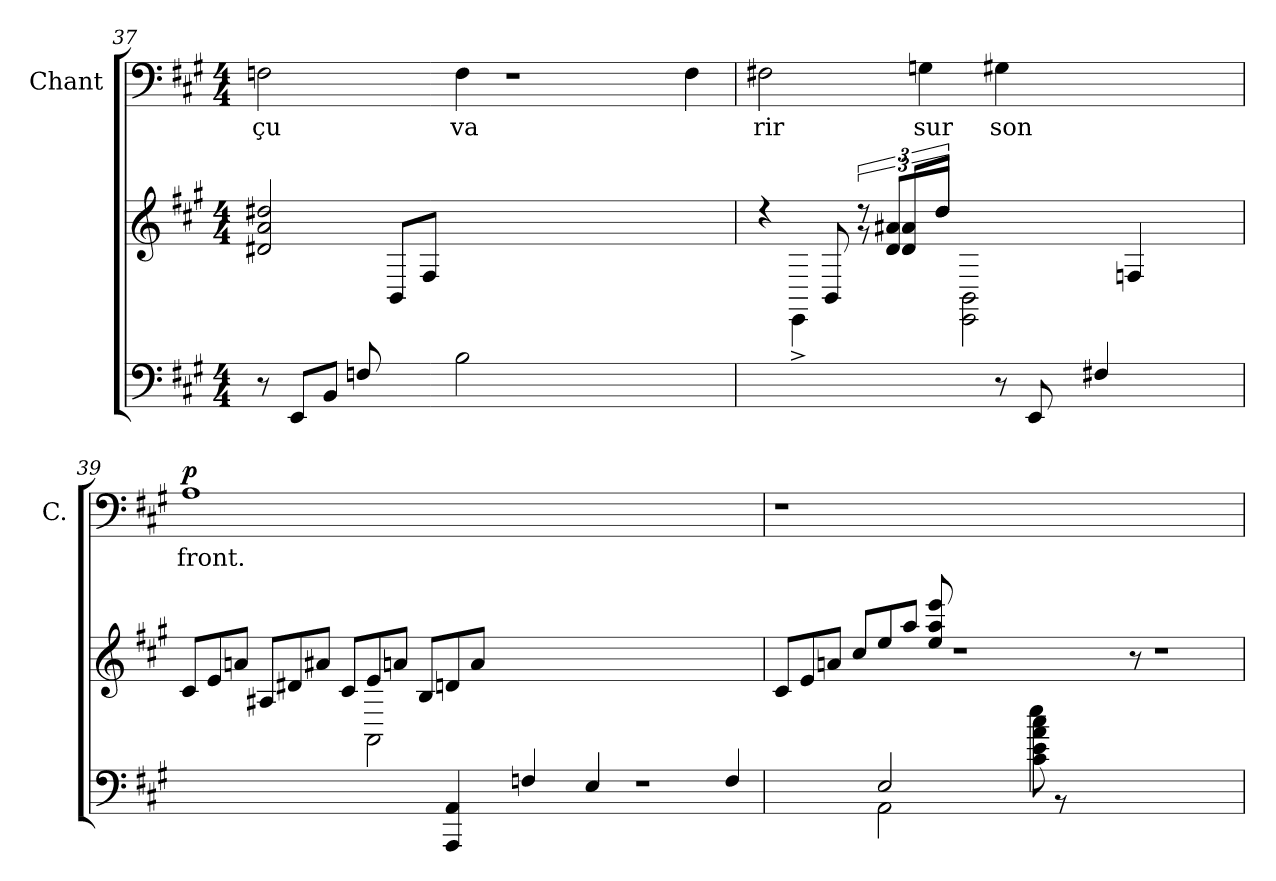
**kern	**kern	**kern	**text	**dynam
*part3	*part2	*part1	*part1	*part1
*staff3	*staff2	*staff1	*staff1	*staff1
*	*	*I"Chant	*	*
*	*	*I'C.	*	*
*clefF4	*clefG2	*clefF4	*	*
*k[f#c#g#]	*k[f#c#g#]	*k[f#c#g#]	*	*
*M4/4	*M4/4	*M4/4	*	*
=37	=37	=37	=37	=37
*	*^	*	*	*
8r	1ryy	2dd#Xi/ 2ai/ 2d#Xi/	2Fni\	çu	.
8EEj/L	.	.	.	.	.
8BBj/J	.	.	.	.	.
8Fnj/	.	.	.	.	.
8ryy	.	8BBi/L	8ryy	.	.
8ryy	.	8F#i/J	8ryy	.	.
2BZ\	.	4ryy	4Fi\	va	.
.	1ryy	1ryy	1r	.	.
4ryy	.	.	.	.	.
2.ryy	.	.	.	.	.
.	4ryy	4ryy	4FV\	.	.
!!LO:LB:g=z
=38	=38	=38	=38	=38	=38
*	*	*^	*	*	*
2ryy	4r	8ryy	2ryy	2F#Xi\	rir	.
.	.	4EE^<Z\	.	.	.	.
.	8BBi/	.	.	.	.	.
.	12r	12r	.	.	.	.
.	12ai/ 12di/L	12a#XZ/ 12dZ/L	.	.	.	.
4ryy	.	.	4ryy	4Gni\	sur	.
.	12ddi/J	12ddZ/J	.	.	.	.
!	!	!LO:N:vis=2	!	!	!	!
.	4.ryy	2.EEN\ 2.BBN\	.	.	.	.
8r	.	.	8ryy	4G#Xi\	son	.
8EEj/	.	.	8ryy	.	.	.
8ryy	2.ryy	.	8ryy	2.ryy	.	.
4F#Xj/	.	.	8ryy	.	.	.
.	.	.	4Fnl/	.	.	.
4.ryy	.	4.ryy	.	.	.	.
.	.	.	4ryy	.	.	.
*	*	*v	*v	*	*	*
=39	=39	=39	=39	=39	=39
*	*	*^	*	*	*
!	!	!	!	!	!	!LO:DY:a
*	*	*v	*v	*	*	*
2ryy	8c#i/L	2ryy	1Ai/	front.	p
.	8ei/	.	.	.	.
.	8ani/J	.	.	.	.
.	8A#Xi/L	.	.	.	.
2ryy	8d#Xi/	8ryy	.	.	.
.	8a#Xi/J	8ryy	.	.	.
.	8c#i/L	8ryy	.	.	.
!	!	!LO:N:vis=2	!	!	!
.	8ei/	2.AAN\	.	.	.
4ryy	8aV/J	.	1ryy	.	.
.	8BV/L	.	.	.	.
4AAj/ 4AAAj/	8dV/	.	.	.	.
.	8aV/J	.	.	.	.
8ryy	0ryy	.	.	.	.
4Fnj/	.	2ryy	.	.	.
8ryy	.	.	.	.	.
4Ej/	.	.	1.ryy	.	.
.	.	8ryy	.	.	.
1r	.	1ryy	.	.	.
4FZ/	.	4ryy	.	.	.
*	*v	*v	*	*	*
=40	=40	=40	=40	=40
*^	*	*	*	*
*	*^	*	*	*	*
2ryy	2ryy	2ryy	8c#i/L	1r	.	.
.	.	.	8ei/	.	.	.
.	.	.	8ani/J	.	.	.
.	.	.	8cc#i/L	.	.	.
2Ej/	2AAZ\	1ryy	8eei/	.	.	.
.	.	.	8aai/J	.	.	.
.	.	.	8eeei/ 8aai/ 8eei/	.	.	.
.	.	.	1r	.	.	.
8ryy	8ryy	.	.	0ryy	.	.
8ryy	8ryy	.	.	.	.	.
4eej\	8c#Z\ 8eZ\ 8cc#Z\ 8aZ\	.	.	.	.	.
.	8r	.	.	.	.	.
1.ryy	1.ryy	1.ryy	.	.	.	.
.	.	.	8r	.	.	.
.	.	.	1r	.	.	.
*v	*v	*v	*	*	*	*
=	=	=	=	=
*-	*-	*-	*-	*-
